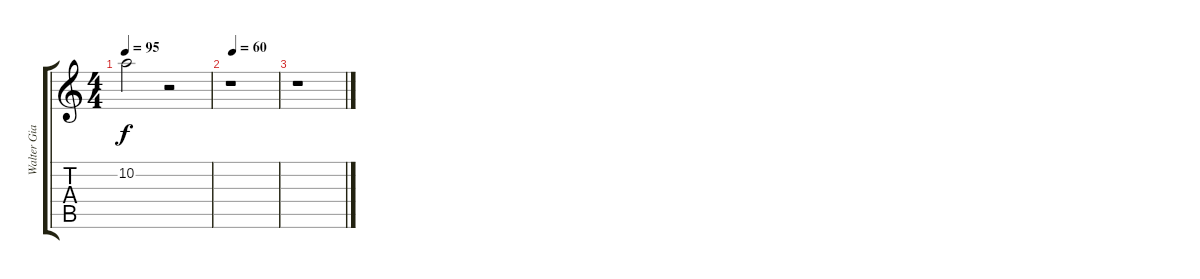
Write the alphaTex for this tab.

\track ("Walter Giardino" "Walter Gia") {instrument electricguitarjazz}
\staff {score tabs}
\tuning (E4 B3 G3 D3 A2 E2) {hide}
\ts (4 4)
\tempo 95
\clef g2
\ks c
10.2{t}.2{dy f} r.2 |
\tempo (60 0.0625)
r.1 |
r.1
